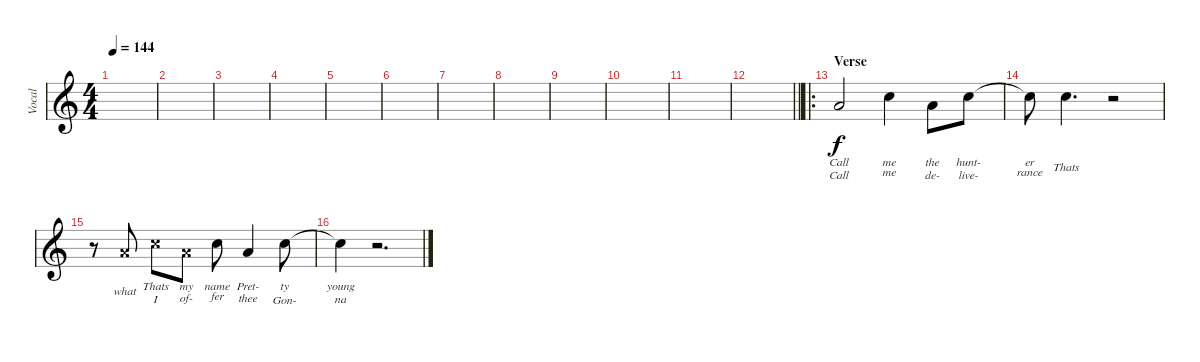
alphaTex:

\track ("Vocal" "Vocal") {instrument electricguitarjazz}
\staff {score}
\tuning (E4 B3 G3 D3 A2 E2) {hide}
\ts (4 4)
\tempo 144
\clef g2
\ks c
|
|
|
|
|
|
|
|
|
|
|
\barLineRight lightlight
|
\ro
\section ("" "Verse")
2.3.2{lyrics (0 "Call") lyrics (1 "Call") lyrics (2 "") lyrics (3 "") lyrics (4 "")} 5.3.4{lyrics (0 "me") lyrics (1 "me") lyrics (2 "") lyrics (3 "") lyrics (4 "")} 2.3.8{lyrics (0 "the") lyrics (1 "de-") lyrics (2 "") lyrics (3 "") lyrics (4 "")} 5.3.8{lyrics (0 "hunt-") lyrics (1 "live-") lyrics (2 "") lyrics (3 "") lyrics (4 "")} |
5.3{t}.8{lyrics (0 "er") lyrics (1 "rance") lyrics (2 "") lyrics (3 "") lyrics (4 "")} 5.3.4{d lyrics (0 "") lyrics (1 "Thats") lyrics (2 "") lyrics (3 "") lyrics (4 "")} r.2 |
r.8 2.3{x}.8{lyrics (0 "") lyrics (1 "what") lyrics (2 "") lyrics (3 "") lyrics (4 "")} 5.3{x}.8{lyrics (0 "Thats") lyrics (1 "I") lyrics (2 "") lyrics (3 "") lyrics (4 "")} 2.3{x}.8{lyrics (0 "my") lyrics (1 "of-") lyrics (2 "") lyrics (3 "") lyrics (4 "")} 5.3.8{lyrics (0 "name") lyrics (1 "fer") lyrics (2 "") lyrics (3 "") lyrics (4 "")} 2.3.4{lyrics (0 "Pret-") lyrics (1 "thee") lyrics (2 "") lyrics (3 "") lyrics (4 "")} 5.3.8{lyrics (0 "ty") lyrics (1 "Gon-") lyrics (2 "") lyrics (3 "") lyrics (4 "")} |
5.3{t}.4{lyrics (0 "young") lyrics (1 "na") lyrics (2 "") lyrics (3 "") lyrics (4 "")} r.2{d}
